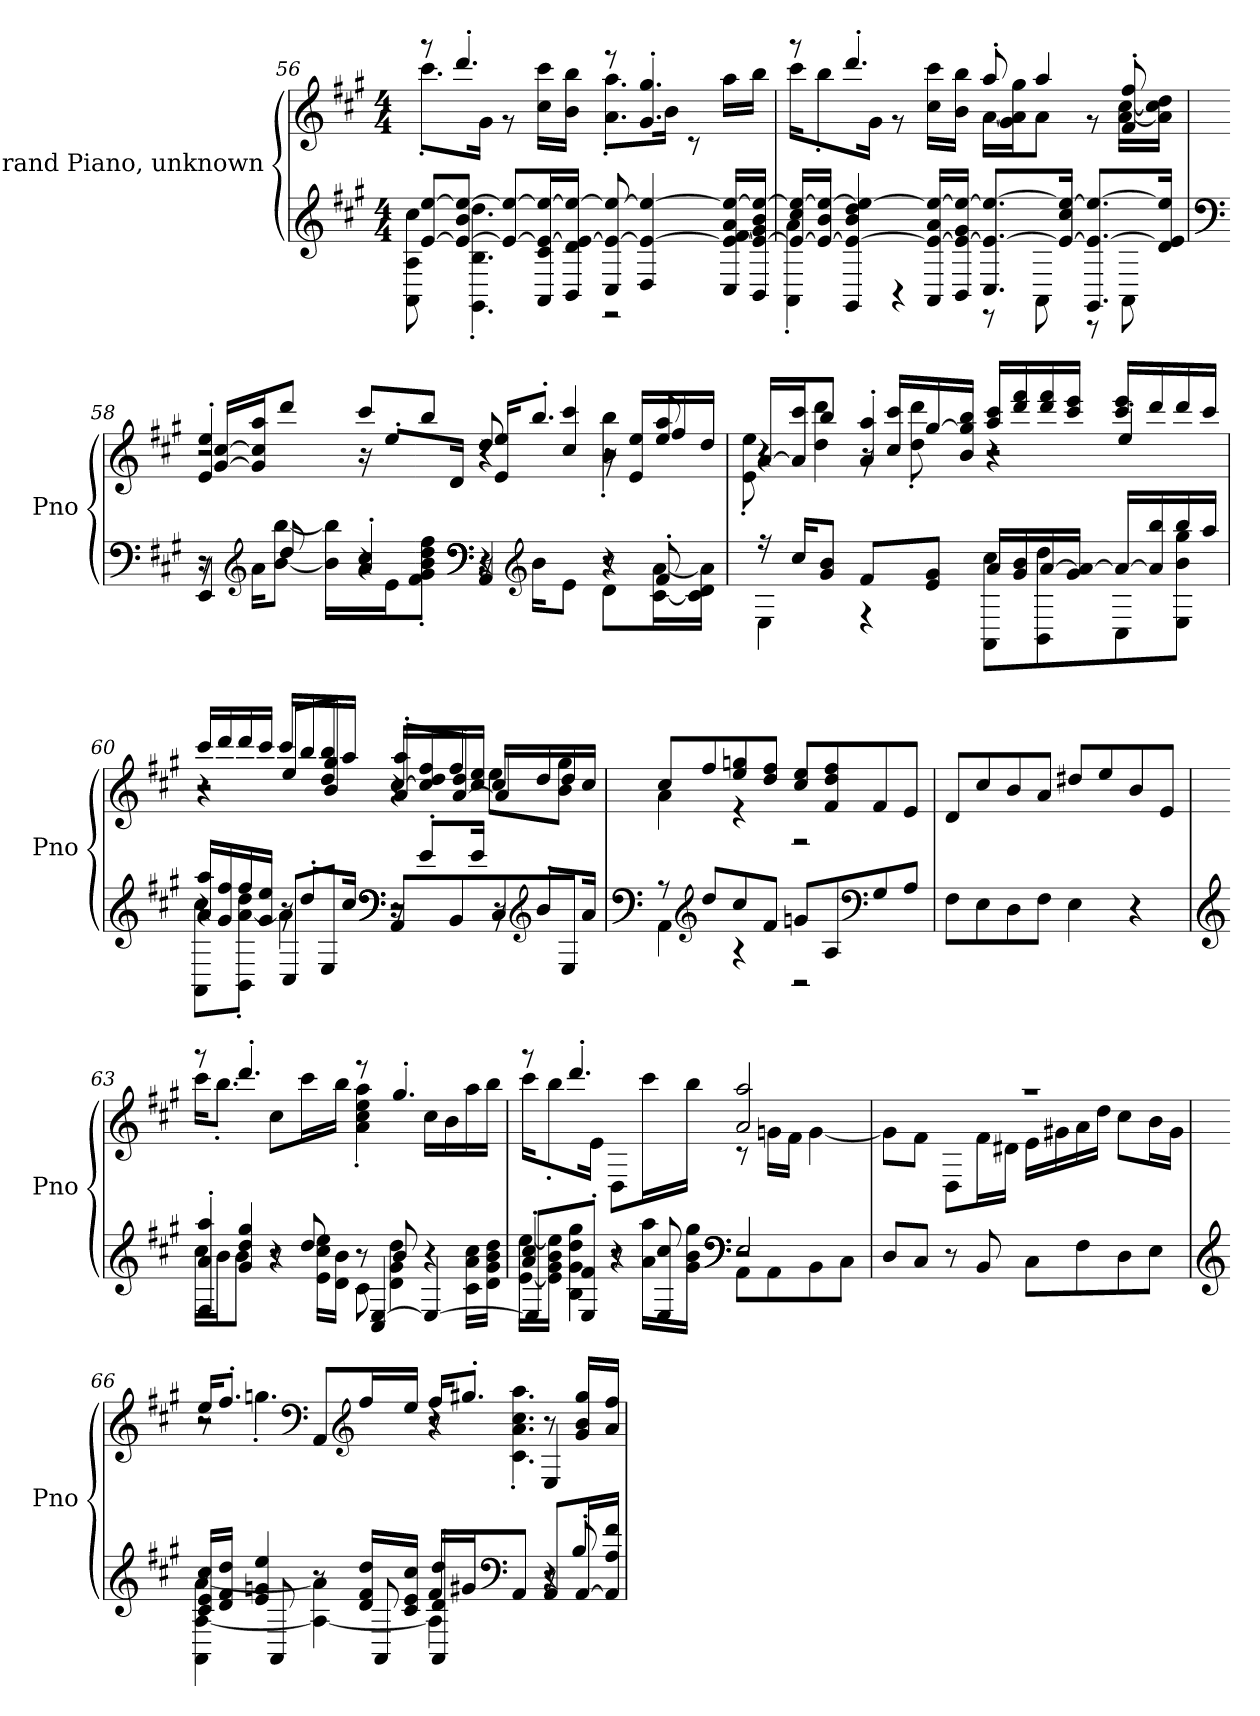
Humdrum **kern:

**kern	**kern
*part1	*part1
*staff2	*staff1
*I"Grand Piano, unknown	*
*I'Pno	*
*clefG2	*clefG2
*k[f#c#g#]	*k[f#c#g#]
*M4/4	*M4/4
=56	=56
*^	*^
[8e/ [8ee/L	8AA\ 8A\ 8cc#\	8r	8.ccc#'\L
8e/_ 8b/ 8ee/_J	4.GG#\' 4.B\' 4.dd\'	4.ddd'/	.
.	.	.	16g#\Jk
8e/_ 8ee/_L	.	.	8r
16AA/ 16c#/ 16e/_ 16ee/_L	.	.	16cc#\ 16ccc#\LL
16BB/ 16d/ 16e/_ 16ee/_JJ	.	.	16b\ 16bb\JJ
8C#/ 8e/_ 8ee/_	2r	8r	8.a\' 8.aa\'L
4D/ 4e/_ 4ee/_	.	4.g#/' 4.gg#/'	.
.	.	.	16b\Jk
.	.	.	8r
16C#/ 16e/_ 16f#/ 16a/ 16ee/_LL	.	.	16aa\LL
16BB/ 16e/_ 16g#/ 16b/ 16ee/_JJ	.	.	16bb\JJ
!!LO:LB:g=z	!!
=57	=57	=57	=57
16e/_ 16cc#/ 16ee/_LL	4AA\' 4a\'	8r	16ccc#\KL
16e/_ 16b/ 16ee/_JJ	.	.	8bb'\
4GG#/ 4e/_ 4b/ 4dd/ 4ee/_	.	4.ddd'/	.
.	.	.	16g#\Jk
.	4r	.	8r
16AA/ 16e/_ 16a/ 16ee/_LL	.	.	16cc#\ 16ccc#\LL
16BB/ 16e/_ 16g#/ 16ee/_JJ	.	.	16b\ 16bb\JJ
8.C#/ 8.e/_ 8.ee/_L	8r	8aa'/	[16a\LL
.	.	.	16g#\ 16a\] 16gg#\J
.	8AA\	4aa/	8a\J
16e/_ 16cc#/ 16ee/_Jk	.	.	.
8.GG#/ 8.e/_ 8.ee/_L	8r	.	8r
.	8AA\	8f#/' 8ff#/'	[16a\ [16cc#\LL
16d/ 16e/] 16ee/]Jk	.	.	16a\] 16cc#\] 16dd\JJ
*v	*v	*	*
*	*v	*v
!!LO:PB:g=z
=58	=58
*clefF4	*
*^	*^
*	*^	*	*^
8r	16r	4EE/	4e/' 4ee/'	2r	[16g#/ [16cc#/LL
*clefG2	*	*	*	*	*
.	16a\KL	.	.	.	16g#/] 16cc#/] 16aa/J
8dd/	[8b\ [8bb\J	.	.	.	8ddd/J
4a/' 4cc#/'	16b\] 16bb\]LL	4r	8ccc#/L	.	16r
.	16e\J	.	.	.	8ee'/L
.	8f#\' 8g#\' 8b\' 8dd\' 8ff#\'J	.	8bb/J	.	.
.	.	.	.	.	16d/Jk
*clefF4	*	*	*	*	*
4r	16r	4AA/	8dd/	4r	16e/ 16ee/KL
*clefG2	*	*	*	*	*
.	16b\KL	.	.	.	8.bb'/J
.	8e\J	.	4cc#/ 4ccc#/	.	.
8r	8d\L	4r	.	4b\' 4bb\'	16r
.	.	.	.	.	16e/ 16ee/LL
8f#'/	[16c#\ [16a\L	.	8ee/ 8aa/	.	16ff#/
.	16c#\] 16d\ 16a\]JJ	.	.	.	16dd/JJ
*	*v	*v	*	*	*
!!LO:LB:g=z	!!	!!
=59	=59	=59	=59	=59
16r	4E\	[16a/LL	8e\' 8ee\'	4r
16cc#/KL	.	16a/] 16ccc#/J	.	.
8g#/ 8b/J	.	8bb/J	4dd\ 4ddd\	.
8f#/L	4r	16r	.	4a/' 4aa/'
.	.	16cc#/ 16ccc#/LL	.	.
8e/ 8g#/J	.	[16gg#/	8dd\' 8ddd\'	.
.	.	16b/ 16gg#/] 16bb/JJ	.	.
16a/LL	8AA\ 8cc#\L	16aa/ 16ccc#/LL	2r	4r
16g#/ 16b/	.	16ddd/ 16fff#/	.	.
[16a/	8BB\ 8dd\	16ddd/ 16fff#/	.	.
16g#/ 16a/_JJ	.	16ccc#/ 16eee/JJ	.	.
16a/LL_	8C#\	16ccc#/ 16eee/LL	.	4ee'/
16a/] 16bb/	.	16ddd/	.	.
16bb/	8E\ 8b\ 8gg#\J	16ddd/	.	.
16aa/JJ	.	16ccc#/JJ	.	.
!!LO:LB:g=z	!!	!!
=60	=60	=60	=60	=60
*	*^	*	*	*
16a/ 16aa/LL	8AA\ 8cc#\L	4r	16ccc#/LL	2r	4r
16g#/ 16ff#/	.	.	16ddd/	.	.
16ff#/	8BB\' [8a\' 8dd\'J	.	16ddd/	.	.
16g#/ 16ee/JJ	.	.	16ccc#/JJ	.	.
16r	4a\]	8C#/L	16ccc#/LL	.	8ee/L
8dd'/L	.	.	16bb/	.	.
.	.	8E/J	16dd/ 16bb/	.	8b/ 8gg#/J
16cc#/Jk	.	.	16aa/JJ	.	.
*clefF4	*	*	*	*	*
16r	2r	8AA/L	[16cc#/LL	4r	8a/' 8aa/'L
8g#'/L	.	.	16cc#/] 16dd/ 16ff#/	.	.
.	.	8BB/	16ff#/	.	[8a/' 8dd/'J
16g#/Jk	.	.	16cc#/ 16ee/JJ	.	.
16r	.	8C#/	16cc#/LL	8ee\L	4a/]
*clefG2	*	*	*	*	*
8b'/L	.	.	16dd/	.	.
.	.	8E/J	16dd/	8b\ 8gg#\J	.
16a/Jk	.	.	16cc#/JJ	.	.
*v	*v	*v	*	*	*
*	*v	*v	*v
=61	=61
*clefF4	*
*^	*^
8r	4AA\	8cc#/L	4a\
*clefG2	*	*	*
8dd/L	.	8ff#/	.
8cc#/	4r	8ee/ 8ggn/	4r
8f#/J	.	8dd/ 8ff#/J	.
8gn/L	2r	8cc#/ 8ee/L	2r
8A/	.	8f#/ 8dd/ 8ff#/	.
*clefF4	*	*	*
8G#/	.	8f#/	.
8A/J	.	8e/J	.
*v	*v	*	*
*	*v	*v
!!LO:LB:g=z
=62	=62
8F#\L	8d/L
8E\	8cc#/
8D\	8b/
8F#\J	8a/J
4E\	8dd#X/L
.	8ee/
4r	8b/
.	8e/J
=63	=63
*clefG2	*
*^	*^
*	*^	*	*
8r	16cc#\LL	4F#/' 4a/' 4aa/'	8r	16ccc#\KL
.	16b\J	.	.	8.bb'\J
4g#/ 4dd/ 4gg#/	8b\J	.	4.ddd'/	.
.	8r	4r	.	8cc#\L
8dd/	16e\ 16cc#\ 16ee\LL	.	.	16ccc#\L
.	16d\ 16b\JJ	.	.	16bb\JJ
8r	8c#\	4C#/ [4E/	8r	4a\' 4cc#\' 4ee\' 4aa\'
8b/	4d\ 4g#\ 4dd\	.	4.gg#'/	.
4r	.	4E/_	.	16cc#\LL
.	.	.	.	16b\
.	16c#\ 16a\ 16cc#\LL	.	.	16aa\
.	16d\ 16g#\ 16b\ 16dd\JJ	.	.	16bb\JJ
!!LO:LB:g=z	!!
=64	=64	=64	=64	=64
4a/' 4cc#/'	[16e\ [16ee\LL	8E/L]	8r	16ccc#\KL
.	16e\] 16g#\ 16b\ 16ee\]JJ	.	.	8bb'\
.	4B\ 4g#\ 4dd\ 4gg#\	8E/' 8f#/'J	4.ddd'/	.
.	.	.	.	16e\Jk
4r	.	8r	.	8D\L
.	16a\ 16aa\LL	8E/ 8cc#/	.	16ccc#\L
.	16g#\ 16b\ 16gg#\JJ	.	.	16bb\JJ
*clefF4	*	*	*	*
2r	8AA\L	2E/	2a/ 2aa/	8r
.	8AA\	.	.	16gn\LL
.	.	.	.	16f#\JJ
.	8BB\	.	.	[4g\
.	8C#\J	.	.	.
*v	*v	*v	*	*
=65	=65	=65
8D/L	1r	8g\L]
8C#/J	.	8f#\J
8r	.	8D\L
8BB/	.	16f#\L
.	.	16d#X\JJ
8C#\L	.	16e\LL
.	.	16g#X\
8F#\	.	16a\
.	.	16dd\JJ
8D\	.	8cc#\L
8E\J	.	16b\L
.	.	16g#\JJ
*	*v	*v
!!LO:PB:g=z
=66	=66
*clefG2	*
*^	*^
*	*^	*	*^
16c#/ 16e/ 16cc#/LL	4AA\ [4A\ [4a\	8r	16ee/KL	8r	2r
16d/ 16f#/ 16dd/JJ	.	.	8.ff#'/J	.	.
4e/ 4gn/ 4ee/	.	8AA/	.	4.ggn'\	.
*	*	*	*clefF4	*	*
.	4A\_ 4a\]	8r	8AA/L	.	.
*	*	*	*clefG2	*	*
16d/ 16f#/ 16dd/LL	.	8AA/	16ff#/L	.	.
16c#/ 16e/ 16cc#/JJ	.	.	16ee/JJ	.	.
16f#/LL	4A\]	4AA/' 4d/' 4dd/'	16ff#/KL	8r	4r
16g#X/J	.	.	8.gg#X'/J	.	.
*clefF4	*	*	*	*	*
8AA/J	.	.	.	4.c#\' 4.a\' 4.cc#\' 4.aa\'	.
8AA/L	4r	8r	8r	.	4E/
[16AA/L	.	8B'/	16g#/ 16b/ 16gg#/LL	.	.
16AA/] 16A/ 16f#/JJ	.	.	16a/ 16ff#/JJ	.	.
*v	*v	*v	*	*	*
*	*v	*v	*v
=	=
*-	*-
